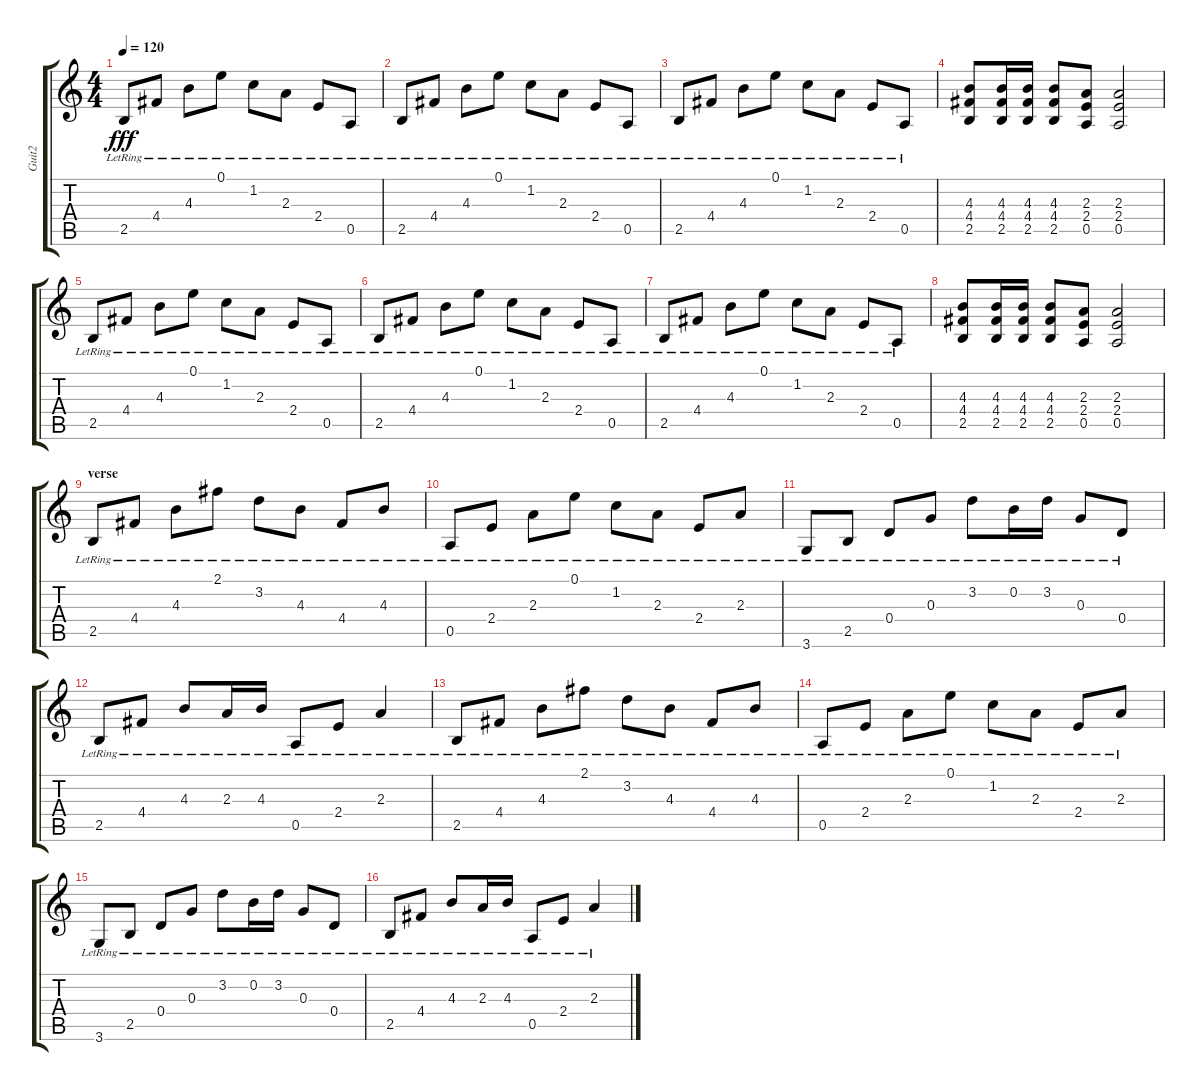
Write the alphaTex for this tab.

\track ("Guit2" "Guit2") {instrument overdrivenguitar}
\staff {score tabs}
\tuning (E4 B3 G3 D3 A2 E2) {hide}
\ts (4 4)
\tempo 120
\clef g2
\ks c
2.5{lr}.8{dy fff instrument electricguitarclean} 4.4{lr}.8 4.3{lr}.8 0.1{lr}.8 1.2{lr}.8 2.3{lr}.8 2.4{lr}.8 0.5{lr}.8 |
2.5{lr}.8 4.4{lr}.8 4.3{lr}.8 0.1{lr}.8 1.2{lr}.8 2.3{lr}.8 2.4{lr}.8 0.5{lr}.8 |
2.5{lr}.8 4.4{lr}.8 4.3{lr}.8 0.1{lr}.8 1.2{lr}.8 2.3{lr}.8 2.4{lr}.8 0.5{lr}.8 |
(4.3 4.4 2.5).8 (4.3 4.4 2.5).16 (4.3 4.4 2.5).16 (4.3 4.4 2.5).8 (2.3 2.4 0.5).8 (2.3 2.4 0.5).2 |
2.5{lr}.8{instrument electricguitarclean} 4.4{lr}.8 4.3{lr}.8 0.1{lr}.8 1.2{lr}.8 2.3{lr}.8 2.4{lr}.8 0.5{lr}.8 |
2.5{lr}.8 4.4{lr}.8 4.3{lr}.8 0.1{lr}.8 1.2{lr}.8 2.3{lr}.8 2.4{lr}.8 0.5{lr}.8 |
2.5{lr}.8 4.4{lr}.8 4.3{lr}.8 0.1{lr}.8 1.2{lr}.8 2.3{lr}.8 2.4{lr}.8 0.5{lr}.8 |
(4.3 4.4 2.5).8 (4.3 4.4 2.5).16 (4.3 4.4 2.5).16 (4.3 4.4 2.5).8 (2.3 2.4 0.5).8 (2.3 2.4 0.5).2 |
\section ("" "verse")
2.5{lr}.8 4.4{lr}.8 4.3{lr}.8 2.1{lr}.8 3.2{lr}.8 4.3{lr}.8 4.4{lr}.8 4.3{lr}.8 |
0.5{lr}.8 2.4{lr}.8 2.3{lr}.8 0.1{lr}.8 1.2{lr}.8 2.3{lr}.8 2.4{lr}.8 2.3{lr}.8 |
3.6{lr}.8 2.5{lr}.8 0.4{lr}.8 0.3{lr}.8 3.2{lr}.8 0.2{lr}.16 3.2{lr}.16 0.3{lr}.8 0.4{lr}.8 |
2.5{lr}.8 4.4{lr}.8 4.3{lr}.8 2.3{lr}.16 4.3{lr}.16 0.5{lr}.8 2.4{lr}.8 2.3{lr}.4 |
2.5{lr}.8 4.4{lr}.8 4.3{lr}.8 2.1{lr}.8 3.2{lr}.8 4.3{lr}.8 4.4{lr}.8 4.3{lr}.8 |
0.5{lr}.8 2.4{lr}.8 2.3{lr}.8 0.1{lr}.8 1.2{lr}.8 2.3{lr}.8 2.4{lr}.8 2.3{lr}.8 |
3.6{lr}.8 2.5{lr}.8 0.4{lr}.8 0.3{lr}.8 3.2{lr}.8 0.2{lr}.16 3.2{lr}.16 0.3{lr}.8 0.4{lr}.8 |
2.5{lr}.8 4.4{lr}.8 4.3{lr}.8 2.3{lr}.16 4.3{lr}.16 0.5{lr}.8 2.4{lr}.8 2.3{lr}.4
